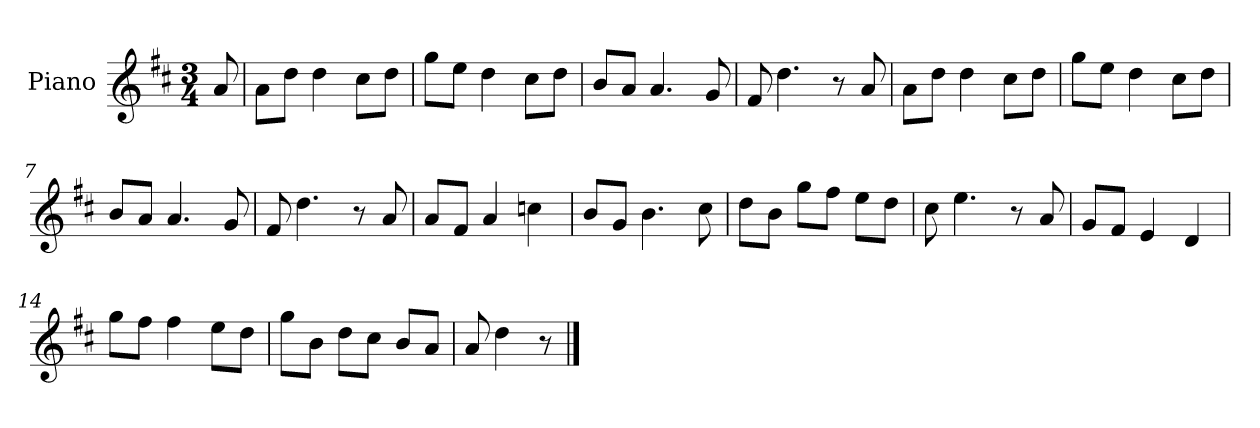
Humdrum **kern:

**kern
*part1
*staff1
*I"Piano
*I'Pno.
*clefG2
*k[f#c#]
*M3/4
=
8a/
=1
8a\L
8dd\J
4dd\
8cc#\L
8dd\J
=2
8gg\L
8ee\J
4dd\
8cc#\L
8dd\J
=3
8b/L
8a/J
4.a/
8g/
=4
8f#/
4.dd\
8r
8a/
=5
8a\L
8dd\J
4dd\
8cc#\L
8dd\J
=6
8gg\L
8ee\J
4dd\
8cc#\L
8dd\J
=7
8b/L
8a/J
4.a/
8g/
=8
8f#/
4.dd\
8r
8a/
=9
8a/L
8f#/J
4a/
4ccn\
=10
8b/L
8g/J
4.b\
8cc#\
=11
8dd\L
8b\J
8gg\L
8ff#\J
8ee\L
8dd\J
=12
8cc#\
4.ee\
8r
8a/
=13
8g/L
8f#/J
4e/
4d/
=14
8gg\L
8ff#\J
4ff#\
8ee\L
8dd\J
=15
8gg\L
8b\J
8dd\L
8cc#\J
8b/L
8a/J
=16
8a/
4dd\
8r
==
*-
